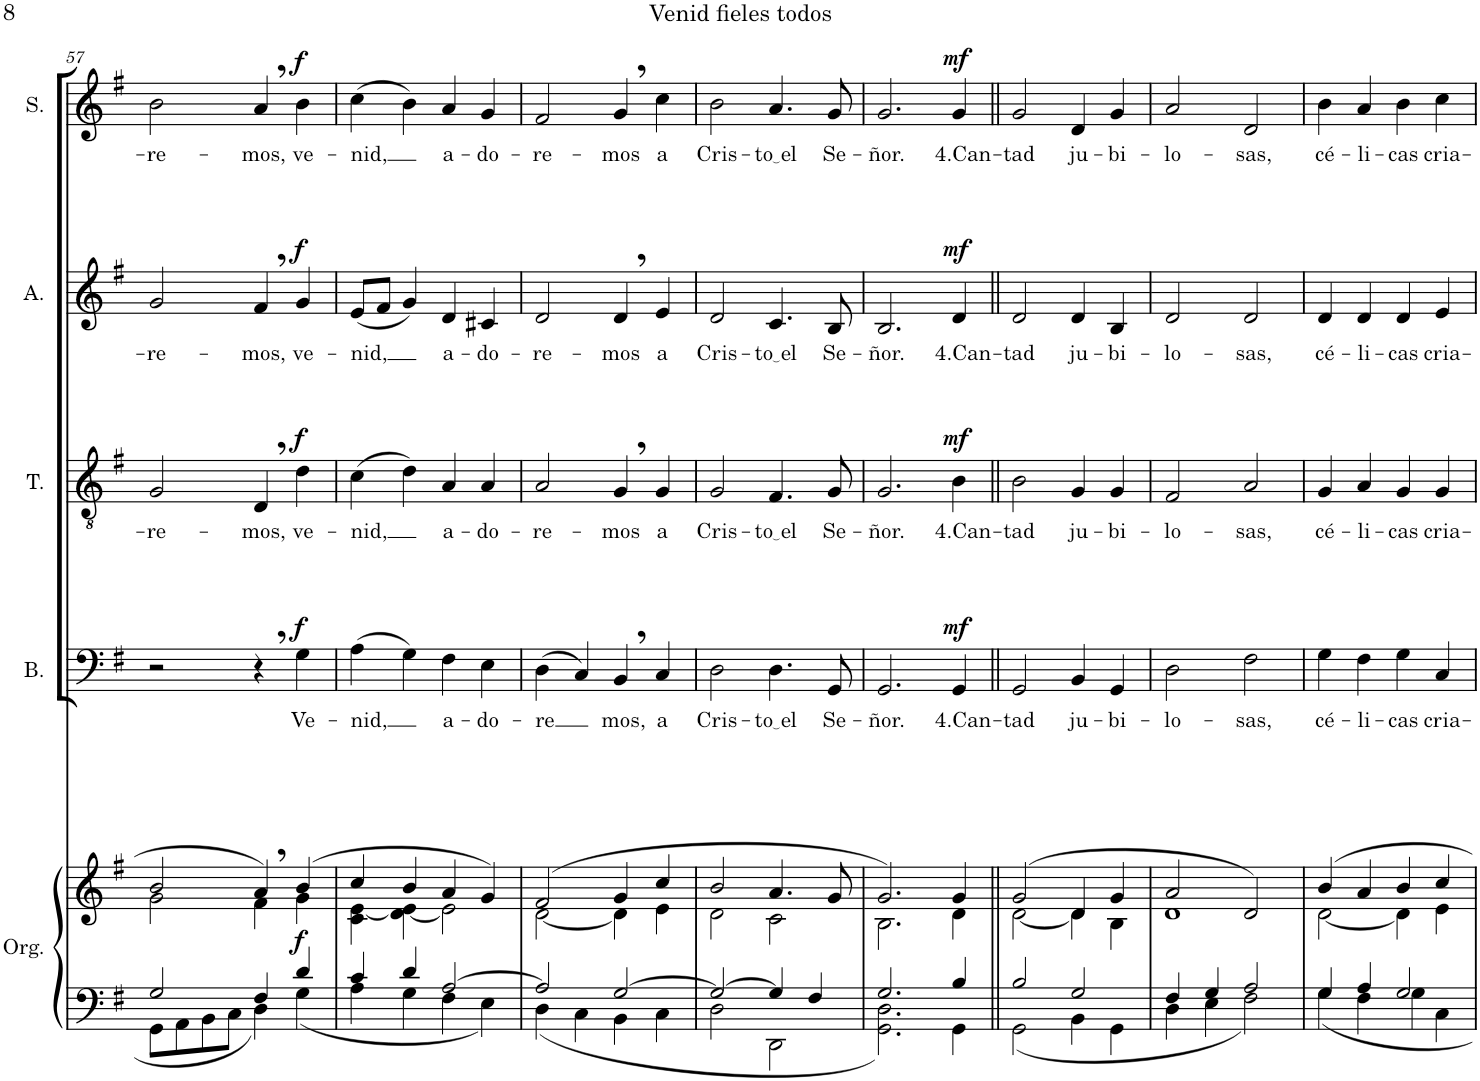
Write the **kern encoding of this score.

**kern	**kern	**dynam	**kern	**text	**dynam	**kern	**text	**dynam	**kern	**text	**dynam	**kern	**text	**dynam
*part5	*part5	*part5	*part4	*part4	*part4	*part3	*part3	*part3	*part2	*part2	*part2	*part1	*part1	*part1
*staff6	*staff5	*staff5/6	*staff4	*staff4	*staff4	*staff3	*staff3	*staff3	*staff2	*staff2	*staff2	*staff1	*staff1	*staff1
*I"Órgano	*	*	*I"Bajo	*	*	*I"Tenor	*	*	*I"Alto	*	*	*I"Soprano	*	*
*	*	*	*I'B.	*	*	*I'T.	*	*	*I'A.	*	*	*I'S.	*	*
!!LO:PB:g=z
*clefF4	*clefG2	*	*clefF4	*	*	*clefGv2	*	*	*clefG2	*	*	*clefG2	*	*
*k[f#]	*k[f#]	*	*k[f#]	*	*	*k[f#]	*	*	*k[f#]	*	*	*k[f#]	*	*
*M4/4	*M4/4	*	*M4/4	*	*	*M4/4	*	*	*M4/4	*	*	*M4/4	*	*
=57	=57	=57	=57	=57	=57	=57	=57	=57	=57	=57	=57	=57	=57	=57
*^	*^	*	*	*	*	*	*	*	*	*	*	*	*	*
!	!	!	!	!	!	!	!	!	!LO:LY:b	!	!	!LO:LY:b	!	!	!LO:LY:b	!
2G/	8GG\L	2b/	2g\	.	2r	.	.	2G/	-re-	.	2g/	-re-	.	2b\	-re-	.
.	8AA\	.	.	.	.	.	.	.	.	.	.	.	.	.	.	.
.	8BB\	.	.	.	.	.	.	.	.	.	.	.	.	.	.	.
.	8C\J	.	.	.	.	.	.	.	.	.	.	.	.	.	.	.
!	!	!	!	!	!	!	!	!	!LO:LY:b	!	!	!LO:LY:b	!	!	!LO:LY:b	!
4F#/	4D\	4a,/	4f#\	.	4r	.	.	4D,/	-mos,	.	4f#,/	-mos,	.	4a,/	-mos,	.
!	!	!	!	!LO:DY:b	!	!LO:LY:b	!LO:DY:a	!	!LO:LY:b	!LO:DY:a	!	!LO:LY:b	!LO:DY:a	!	!LO:LY:b	!LO:DY:a
4d/	4G\	(4b/	4g\	f	4G\	Ve-	f	4d\	ve-	f	4g/	ve-	f	4b\	ve-	f
=58	=58	=58	=58	=58	=58	=58	=58	=58	=58	=58	=58	=58	=58	=58	=58	=58
!	!	!	!	!	!	!LO:LY:b	!	!	!LO:LY:b	!	!	!LO:LY:b	!	!	!LO:LY:b	!
4c/	4A\	4cc/	4c\ [4e\	.	(4A\	-nid,	.	(4c\	-nid,	.	(8e/L	-nid,	.	(4cc\	-nid,	.
.	.	.	.	.	.	.	.	.	.	.	8f#/J	.	.	.	.	.
4d/	4G\	4b/	4d\ 4e\_	.	4G\)	.	.	4d\)	.	.	4g/)	.	.	4b\)	.	.
!	!	!	!	!	!	!LO:LY:b	!	!	!LO:LY:b	!	!	!LO:LY:b	!	!	!LO:LY:b	!
[2A/	4F#\	4a/	2e\]	.	4F#\	a-	.	4A/	a-	.	4d/	a-	.	4a/	a-	.
!	!	!	!	!	!	!LO:LY:b	!	!	!LO:LY:b	!	!	!LO:LY:b	!	!	!LO:LY:b	!
.	4E\	4g/)	.	.	4E\	-do-	.	4A/	-do-	.	4c#X/	-do-	.	4g/	-do-	.
=59	=59	=59	=59	=59	=59	=59	=59	=59	=59	=59	=59	=59	=59	=59	=59	=59
!	!	!	!	!	!	!LO:LY:b	!	!	!LO:LY:b	!	!	!LO:LY:b	!	!	!LO:LY:b	!
2A/]	4D\	(2f#/	[2d\	.	(4D\	-re	.	2A/	-re-	.	2d/	-re-	.	2f#/	-re-	.
.	4C\	.	.	.	4C/)	.	.	.	.	.	.	.	.	.	.	.
!	!	!	!	!	!	!LO:LY:b	!	!	!LO:LY:b	!	!	!LO:LY:b	!	!	!LO:LY:b	!
[2G/	4BB\	4g/	4d\]	.	4BB,/	mos,	.	4G,/	-mos	.	4d,/	-mos	.	4g,/	-mos	.
!	!	!	!	!	!	!LO:LY:b	!	!	!LO:LY:b	!	!	!LO:LY:b	!	!	!LO:LY:b	!
.	4C\	4cc/	4e\	.	4C/	a	.	4G/	a	.	4e/	a	.	4cc\	a	.
=60	=60	=60	=60	=60	=60	=60	=60	=60	=60	=60	=60	=60	=60	=60	=60	=60
!	!	!	!	!	!	!LO:LY:b	!	!	!LO:LY:b	!	!	!LO:LY:b	!	!	!LO:LY:b	!
2G/_	2D\	2b/	2d\	.	2D\	Cris-	.	2G/	Cris-	.	2d/	Cris-	.	2b\	Cris-	.
!	!	!	!	!	!	!LO:LY:b	!	!	!LO:LY:b	!	!	!LO:LY:b	!	!	!LO:LY:b	!
4G/]	2DD\	4.a/	2c\	.	4.D\	to el	.	4.F#/	to el	.	4.c/	to el	.	4.a/	to el	.
4F#/	.	.	.	.	.	.	.	.	.	.	.	.	.	.	.	.
!	!	!	!	!	!	!LO:LY:b	!	!	!LO:LY:b	!	!	!LO:LY:b	!	!	!LO:LY:b	!
.	.	8g/	.	.	8GG/	Se-	.	8G/	Se-	.	8B/	Se-	.	8g/	Se-	.
=61	=61	=61	=61	=61	=61	=61	=61	=61	=61	=61	=61	=61	=61	=61	=61	=61
!	!	!	!	!	!	!LO:LY:b	!	!	!LO:LY:b	!	!	!LO:LY:b	!	!	!LO:LY:b	!
2.G/	2.GG\ 2.D\	2.g/)	2.B\	.	2.GG/	-ñor.	.	2.G/	-ñor.	.	2.B/	-ñor.	.	2.g/	-ñor.	.
!	!	!	!	!	!	!LO:LY:b	!LO:DY:a	!	!LO:LY:b	!LO:DY:a	!	!LO:LY:b	!LO:DY:a	!	!LO:LY:b	!LO:DY:a
4B/	4GG\	4g/	4d\	.	4GG/	4.Can-	mf	4B\	4.Can-	mf	4d/	4.Can-	mf	4g/	4.Can-	mf
=62||	=62||	=62||	=62||	=62||	=62||	=62||	=62||	=62||	=62||	=62||	=62||	=62||	=62||	=62||	=62||	=62||
!	!	!	!	!	!	!LO:LY:b	!	!	!LO:LY:b	!	!	!LO:LY:b	!	!	!LO:LY:b	!
2B/	2GG\	(2g/	[2d\	.	2GG/	-tad	.	2B\	-tad	.	2d/	-tad	.	2g/	-tad	.
!	!	!	!	!	!	!LO:LY:b	!	!	!LO:LY:b	!	!	!LO:LY:b	!	!	!LO:LY:b	!
2G/	4BB\	4d/	4d\]	.	4BB/	ju-	.	4G/	ju-	.	4d/	ju-	.	4d/	ju-	.
!	!	!	!	!	!	!LO:LY:b	!	!	!LO:LY:b	!	!	!LO:LY:b	!	!	!LO:LY:b	!
.	4GG\	4g/	4B\	.	4GG/	-bi-	.	4G/	-bi-	.	4B/	-bi-	.	4g/	-bi-	.
=63	=63	=63	=63	=63	=63	=63	=63	=63	=63	=63	=63	=63	=63	=63	=63	=63
!	!	!	!	!	!	!LO:LY:b	!	!	!LO:LY:b	!	!	!LO:LY:b	!	!	!LO:LY:b	!
4F#/	4D\	2a/	1d	.	2D\	-lo-	.	2F#/	-lo-	.	2d/	-lo-	.	2a/	-lo-	.
4G/	4E\	.	.	.	.	.	.	.	.	.	.	.	.	.	.	.
!	!	!	!	!	!	!LO:LY:b	!	!	!LO:LY:b	!	!	!LO:LY:b	!	!	!LO:LY:b	!
2A/	2F#\	2d/)	.	.	2F#\	-sas,	.	2A/	-sas,	.	2d/	-sas,	.	2d/	-sas,	.
=64	=64	=64	=64	=64	=64	=64	=64	=64	=64	=64	=64	=64	=64	=64	=64	=64
!	!	!	!	!	!	!LO:LY:b	!	!	!LO:LY:b	!	!	!LO:LY:b	!	!	!LO:LY:b	!
4G/	4G\	4b/	[2d\	.	4G\	cé-	.	4G/	cé-	.	4d/	cé-	.	4b\	cé-	.
!	!	!	!	!	!	!LO:LY:b	!	!	!LO:LY:b	!	!	!LO:LY:b	!	!	!LO:LY:b	!
4A/	4F#\	4a/	.	.	4F#\	-li-	.	4A/	-li-	.	4d/	-li-	.	4a/	-li-	.
!	!	!	!	!	!	!LO:LY:b	!	!	!LO:LY:b	!	!	!LO:LY:b	!	!	!LO:LY:b	!
2G/	4G\	4b/	4d\]	.	4G\	-cas	.	4G/	-cas	.	4d/	-cas	.	4b\	-cas	.
!	!	!	!	!	!	!LO:LY:b	!	!	!LO:LY:b	!	!	!LO:LY:b	!	!	!LO:LY:b	!
.	4C\	4cc/	4e\	.	4C/	cria-	.	4G/	cria-	.	4e/	cria-	.	4cc\	cria-	.
*v	*v	*	*	*	*	*	*	*	*	*	*	*	*	*	*	*
*	*v	*v	*	*	*	*	*	*	*	*	*	*	*	*	*
=	=	=	=	=	=	=	=	=	=	=	=	=	=	=
*-	*-	*-	*-	*-	*-	*-	*-	*-	*-	*-	*-	*-	*-	*-
